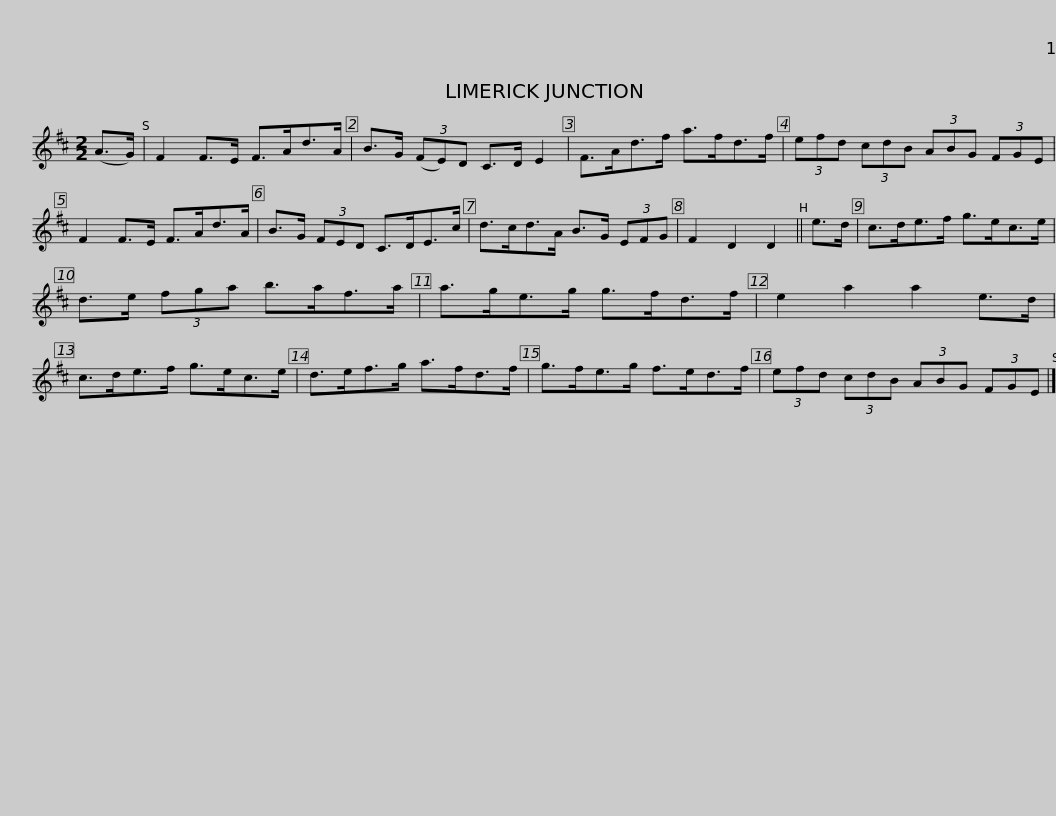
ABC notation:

X:1
L:1/8
M:2/2
I:linebreak $
K:D
V:1 treble
V:1
 (A>G) | F2 F>E F>Ad>A | B>G (3(FE)D C>D E2 | F>Ad>f a>fd>f | (3efd (3cdB (3ABG (3FGE |$ %5
 F2 F>E F>Ad>A | B>G (3FED C>DE>c | d>cd>A B>G (3EFG | F2 D2 D2 || e>d | %10
 c>de>f g>ec>e |$ d>e (3fga b>af>a | a>ge>g g>fd>f | e2 a2 a2 e>d | c>de>f g>ec>e |$ %15
 d>ef>g a>fd>f | g>fe>g f>ed>f | (3efd (3cdB (3ABG (3FGE |] %18
